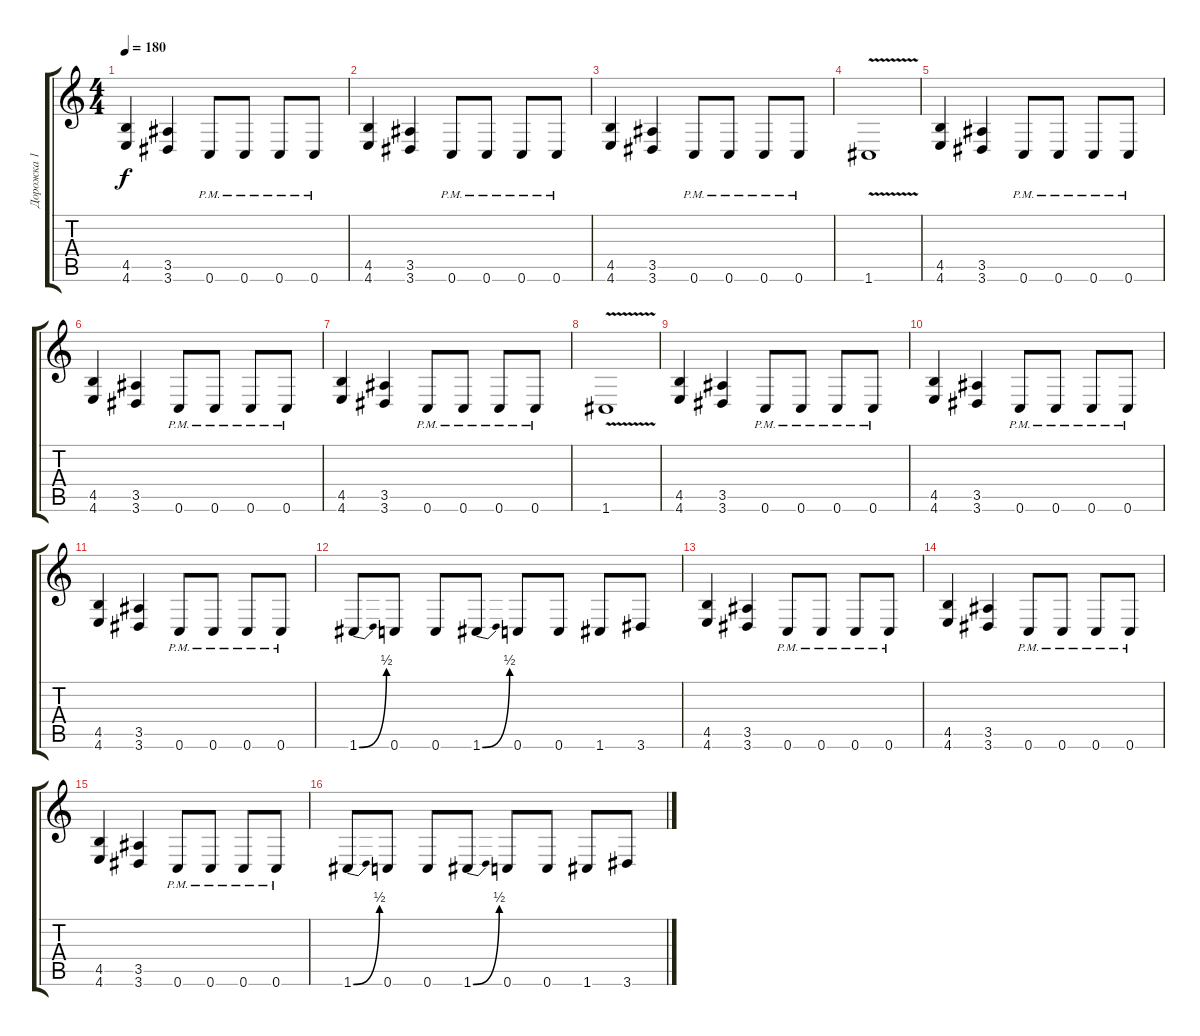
\track ("Дорожка 1" "Дорожка 1") {instrument distortionguitar}
\staff {score tabs}
\tuning (D4 A3 F3 C3 G2 C2) {hide}
\ts (4 4)
\tempo 180
\clef g2
\ks c
(4.5 4.6).4{dy f} (3.5 3.6).4 0.6{pm}.8 0.6{pm}.8 0.6{pm}.8 0.6{pm}.8 |
(4.5 4.6).4 (3.5 3.6).4 0.6{pm}.8 0.6{pm}.8 0.6{pm}.8 0.6{pm}.8 |
(4.5 4.6).4 (3.5 3.6).4 0.6{pm}.8 0.6{pm}.8 0.6{pm}.8 0.6{pm}.8 |
1.6{v}.1 |
(4.5 4.6).4 (3.5 3.6).4 0.6{pm}.8 0.6{pm}.8 0.6{pm}.8 0.6{pm}.8 |
(4.5 4.6).4 (3.5 3.6).4 0.6{pm}.8 0.6{pm}.8 0.6{pm}.8 0.6{pm}.8 |
(4.5 4.6).4 (3.5 3.6).4 0.6{pm}.8 0.6{pm}.8 0.6{pm}.8 0.6{pm}.8 |
1.6{v}.1 |
(4.5 4.6).4 (3.5 3.6).4 0.6{pm}.8 0.6{pm}.8 0.6{pm}.8 0.6{pm}.8 |
(4.5 4.6).4 (3.5 3.6).4 0.6{pm}.8 0.6{pm}.8 0.6{pm}.8 0.6{pm}.8 |
(4.5 4.6).4 (3.5 3.6).4 0.6{pm}.8 0.6{pm}.8 0.6{pm}.8 0.6{pm}.8 |
1.6{be (bend 0 0 60 2)}.8 0.6.8 0.6.8 1.6{be (bend 0 0 60 2)}.8 0.6.8 0.6.8 1.6.8 3.6.8 |
(4.5 4.6).4 (3.5 3.6).4 0.6{pm}.8 0.6{pm}.8 0.6{pm}.8 0.6{pm}.8 |
(4.5 4.6).4 (3.5 3.6).4 0.6{pm}.8 0.6{pm}.8 0.6{pm}.8 0.6{pm}.8 |
(4.5 4.6).4 (3.5 3.6).4 0.6{pm}.8 0.6{pm}.8 0.6{pm}.8 0.6{pm}.8 |
1.6{be (bend 0 0 60 2)}.8 0.6.8 0.6.8 1.6{be (bend 0 0 60 2)}.8 0.6.8 0.6.8 1.6.8 3.6.8
